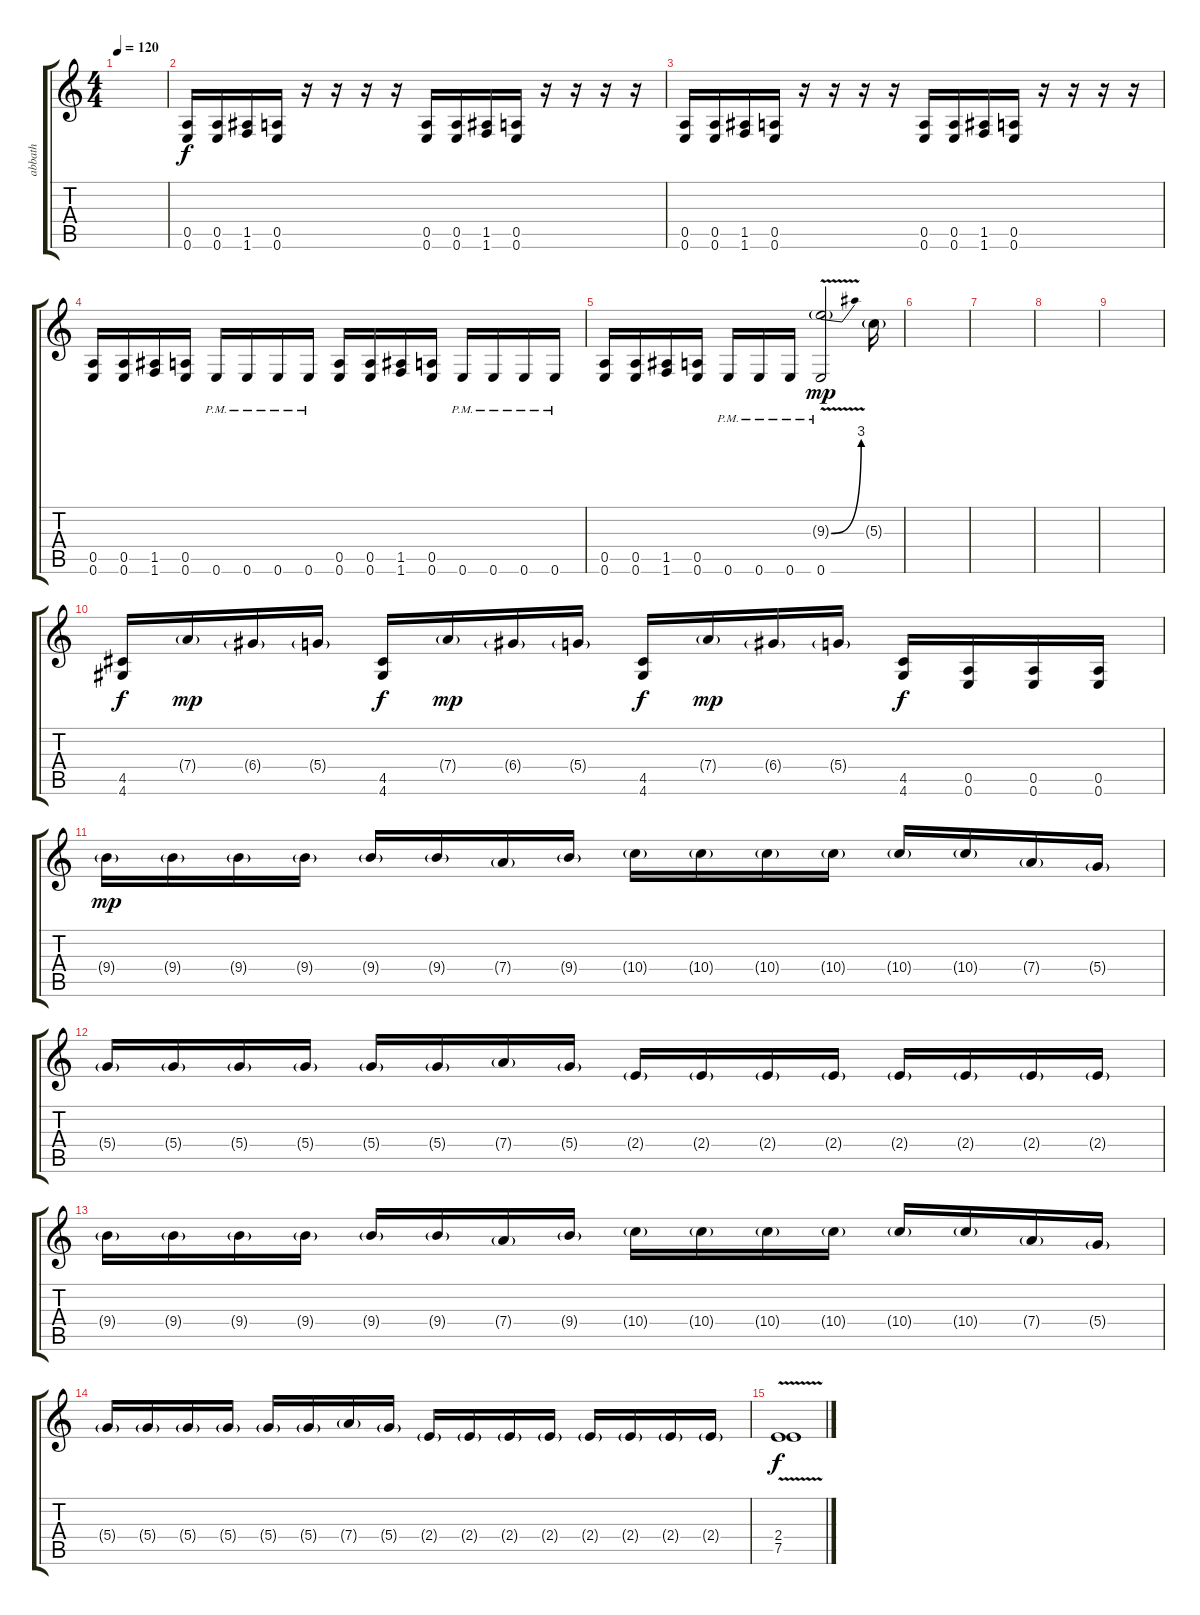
\track ("abbath" "abbath") {instrument overdrivenguitar}
\staff {score tabs}
\tuning (E4 B3 G3 D3 A2 E2) {hide}
\ts (4 4)
\tempo 120
\clef g2
\ks c
|
(0.5 0.6).16 (0.5 0.6).16 (1.5 1.6).16 (0.5 0.6).16 r.16 r.16 r.16 r.16 (0.5 0.6).16 (0.5 0.6).16 (1.5 1.6).16 (0.5 0.6).16 r.16 r.16 r.16 r.16 |
(0.5 0.6).16 (0.5 0.6).16 (1.5 1.6).16 (0.5 0.6).16 r.16 r.16 r.16 r.16 (0.5 0.6).16 (0.5 0.6).16 (1.5 1.6).16 (0.5 0.6).16 r.16 r.16 r.16 r.16 |
(0.5 0.6).16 (0.5 0.6).16 (1.5 1.6).16 (0.5 0.6).16 0.6{pm}.16 0.6{pm}.16 0.6{pm}.16 0.6{pm}.16 (0.5 0.6).16 (0.5 0.6).16 (1.5 1.6).16 (0.5 0.6).16 0.6{pm}.16 0.6{pm}.16 0.6{pm}.16 0.6{pm}.16 |
(0.5 0.6).16 (0.5 0.6).16 (1.5 1.6).16 (0.5 0.6).16 0.6{pm}.16 0.6{pm}.16 0.6{pm}.16 (9.3{be (bend 0 0 60 12) v g} 0.6{pm}).2{dy mp} 5.3{g}.16 |
|
|
|
|
(4.5 4.6).16{dy f} 7.4{g}.16{dy mp} 6.4{g}.16 5.4{g}.16 (4.5 4.6).16{dy f} 7.4{g}.16{dy mp} 6.4{g}.16 5.4{g}.16 (4.5 4.6).16{dy f} 7.4{g}.16{dy mp} 6.4{g}.16 5.4{g}.16 (4.5 4.6).16{dy f} (0.5 0.6).16 (0.5 0.6).16 (0.5 0.6).16 |
9.4{g}.16{dy mp} 9.4{g}.16 9.4{g}.16 9.4{g}.16 9.4{g}.16 9.4{g}.16 7.4{g}.16 9.4{g}.16 10.4{g}.16 10.4{g}.16 10.4{g}.16 10.4{g}.16 10.4{g}.16 10.4{g}.16 7.4{g}.16 5.4{g}.16 |
5.4{g}.16 5.4{g}.16 5.4{g}.16 5.4{g}.16 5.4{g}.16 5.4{g}.16 7.4{g}.16 5.4{g}.16 2.4{g}.16 2.4{g}.16 2.4{g}.16 2.4{g}.16 2.4{g}.16 2.4{g}.16 2.4{g}.16 2.4{g}.16 |
9.4{g}.16 9.4{g}.16 9.4{g}.16 9.4{g}.16 9.4{g}.16 9.4{g}.16 7.4{g}.16 9.4{g}.16 10.4{g}.16 10.4{g}.16 10.4{g}.16 10.4{g}.16 10.4{g}.16 10.4{g}.16 7.4{g}.16 5.4{g}.16 |
5.4{g}.16 5.4{g}.16 5.4{g}.16 5.4{g}.16 5.4{g}.16 5.4{g}.16 7.4{g}.16 5.4{g}.16 2.4{g}.16 2.4{g}.16 2.4{g}.16 2.4{g}.16 2.4{g}.16 2.4{g}.16 2.4{g}.16 2.4{g}.16 |
(2.4{v} 7.5).1{dy f}
